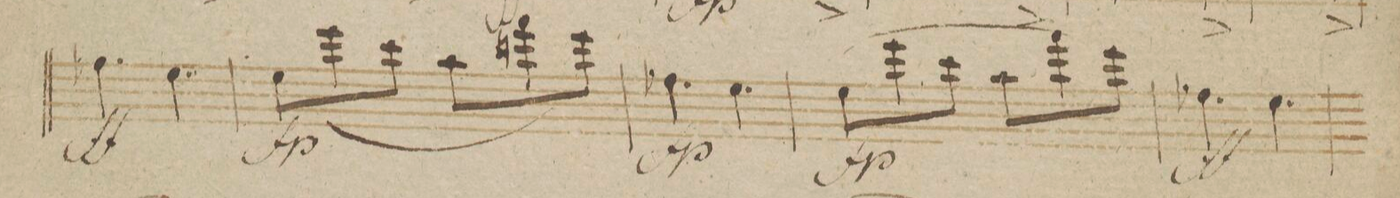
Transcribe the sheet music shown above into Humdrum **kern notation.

**kern	**dynam
*I"Fagotto Imo	*
*clefF4	*
*k[b-]	*
*M6/8	*
4.A-X\	ff
4.G\	.
=51	=51
8G\L	fp
(<8g\	.
8e\J	.
8c\L	.
8an\)	.
8g\J	.
=52	=52
4.A-X\	fp
4.G\	.
=53	=53
(8G\L	fp
8g\	.
8e\J	.
8c\L	.
8a\	.
8g\J)	.
=54	=54
4.A-X\	ff
4.G\	.
=55	=55
*-	*-
